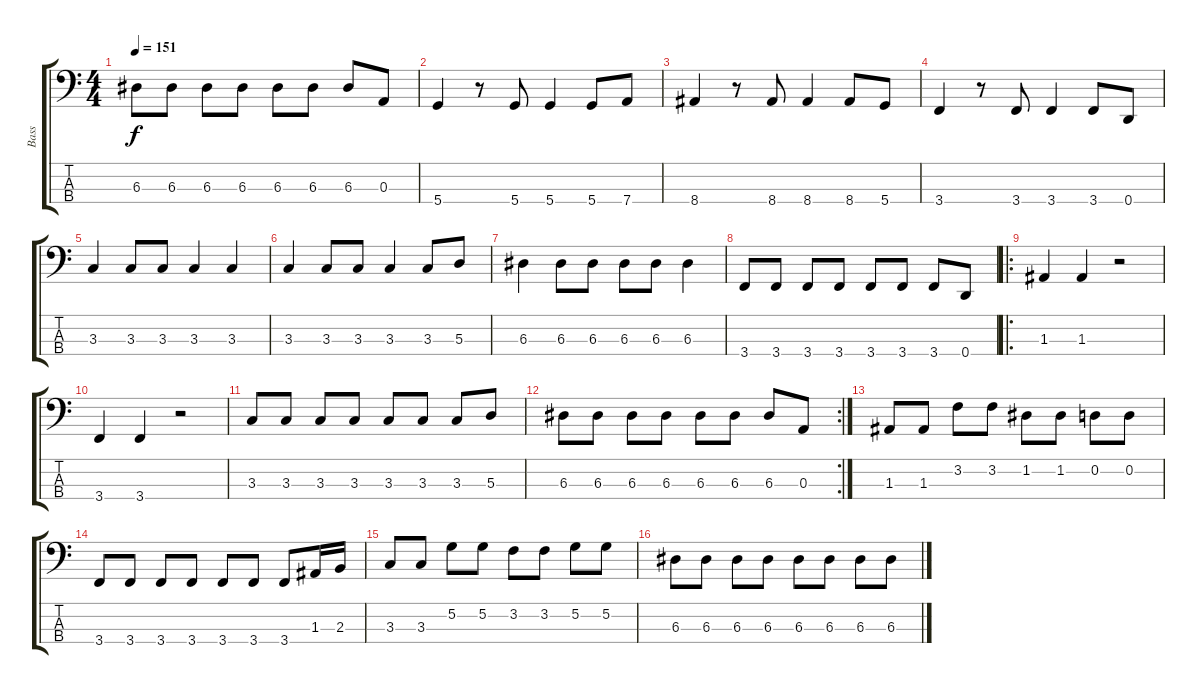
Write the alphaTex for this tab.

\track ("Bass" "Bass") {instrument electricbassfinger}
\staff {score tabs}
\tuning (G2 D2 A1 D1) {hide}
\ts (4 4)
\tempo 151
\clef f4
\ks c
6.3.8{dy f} 6.3.8 6.3.8 6.3.8 6.3.8 6.3.8 6.3.8 0.3.8 |
5.4.4 r.8 5.4.8 5.4.4 5.4.8 7.4.8 |
8.4.4 r.8 8.4.8 8.4.4 8.4.8 5.4.8 |
3.4.4 r.8 3.4.8 3.4.4 3.4.8 0.4.8 |
3.3.4 3.3.8 3.3.8 3.3.4 3.3.4 |
3.3.4 3.3.8 3.3.8 3.3.4 3.3.8 5.3.8 |
6.3.4 6.3.8 6.3.8 6.3.8 6.3.8 6.3.4 |
3.4.8 3.4.8 3.4.8 3.4.8 3.4.8 3.4.8 3.4.8 0.4.8 |
\ro
1.3.4 1.3.4 r.2 |
3.4.4 3.4.4 r.2 |
3.3.8 3.3.8 3.3.8 3.3.8 3.3.8 3.3.8 3.3.8 5.3.8 |
\rc 2
6.3.8 6.3.8 6.3.8 6.3.8 6.3.8 6.3.8 6.3.8 0.3.8 |
1.3.8 1.3.8 3.2.8 3.2.8 1.2.8 1.2.8 0.2.8 0.2.8 |
3.4.8 3.4.8 3.4.8 3.4.8 3.4.8 3.4.8 3.4.8 1.3.16 2.3.16 |
3.3.8 3.3.8 5.2.8 5.2.8 3.2.8 3.2.8 5.2.8 5.2.8 |
6.3.8 6.3.8 6.3.8 6.3.8 6.3.8 6.3.8 6.3.8 6.3{ss}.8
